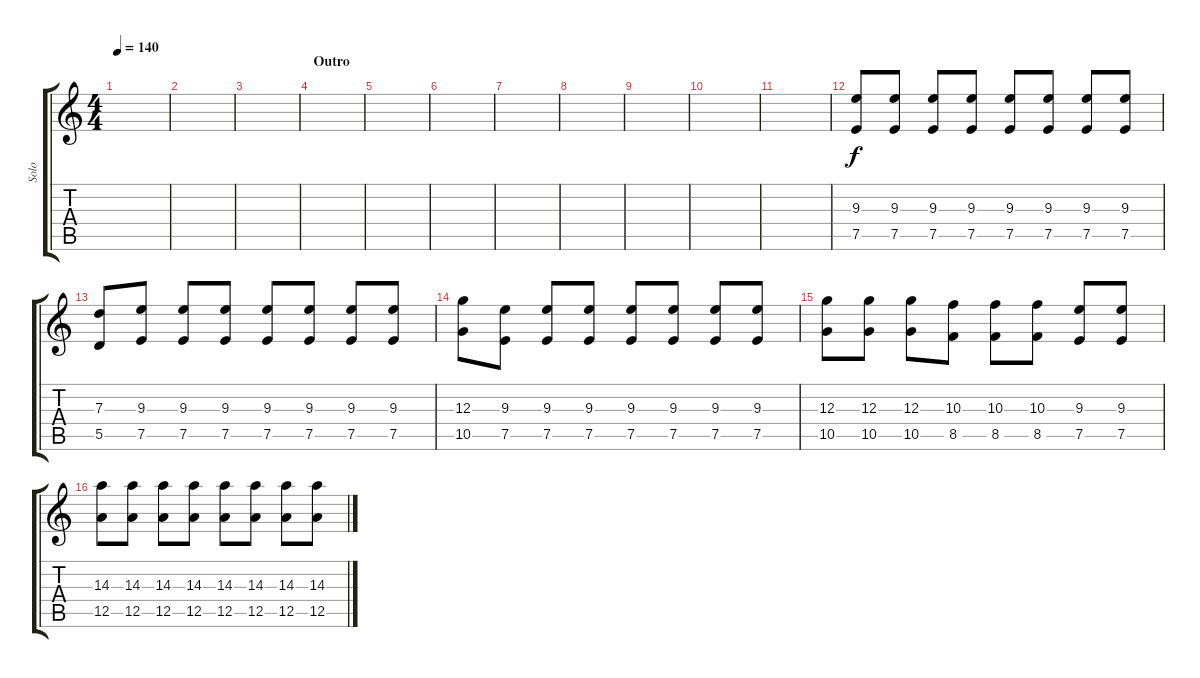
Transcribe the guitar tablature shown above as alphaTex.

\track ("Solo" "Solo") {instrument distortionguitar}
\staff {score tabs}
\tuning (E4 B3 G3 D3 A2 E2) {hide}
\ts (4 4)
\tempo 140
\clef g2
\ks c
|
|
|
\section ("" "Outro")
|
|
|
|
|
|
|
|
(9.3 7.5).8 (9.3 7.5).8 (9.3 7.5).8 (9.3 7.5).8 (9.3 7.5).8 (9.3 7.5).8 (9.3 7.5).8 (9.3 7.5).8 |
(7.3 5.5).8 (9.3 7.5).8 (9.3 7.5).8 (9.3 7.5).8 (9.3 7.5).8 (9.3 7.5).8 (9.3 7.5).8 (9.3 7.5).8 |
(12.3 10.5).8 (9.3 7.5).8 (9.3 7.5).8 (9.3 7.5).8 (9.3 7.5).8 (9.3 7.5).8 (9.3 7.5).8 (9.3 7.5).8 |
(12.3 10.5).8 (12.3 10.5).8 (12.3 10.5).8 (10.3 8.5).8 (10.3 8.5).8 (10.3 8.5).8 (9.3 7.5).8 (9.3 7.5).8 |
(14.3 12.5).8 (14.3 12.5).8 (14.3 12.5).8 (14.3 12.5).8 (14.3 12.5).8 (14.3 12.5).8 (14.3 12.5).8 (14.3 12.5).8
